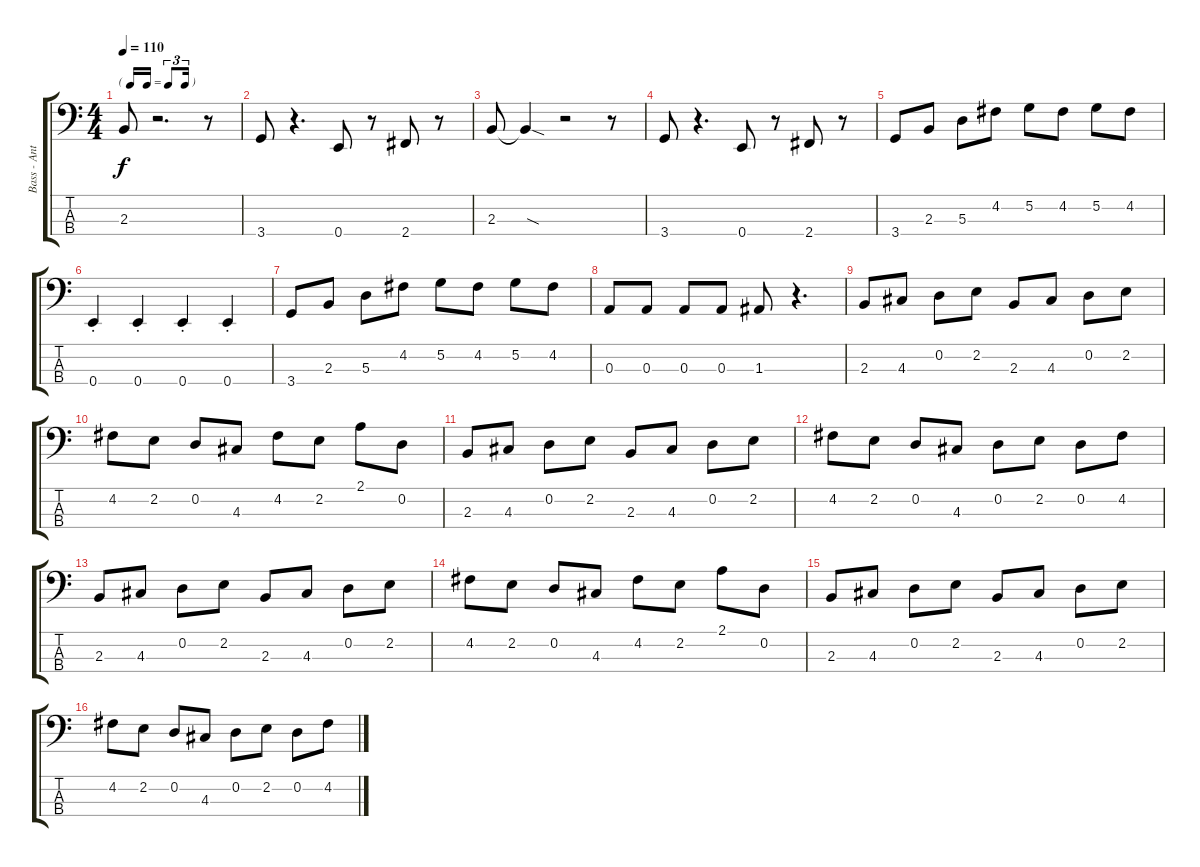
\track ("Bass - Anthony" "Bass - Ant") {instrument electricbassfinger}
\staff {score tabs}
\tuning (G2 D2 A1 E1) {hide}
\ts (4 4)
\tf triplet16th
\tempo 110
\clef f4
\ks c
2.3.8{dy f} r.2{d} r.8 |
3.4.8 r.4{d} 0.4.8 r.8 2.4.8 r.8 |
2.3.8 2.3{sod t}.4 r.2 r.8 |
3.4.8 r.4{d} 0.4.8 r.8 2.4.8 r.8 |
3.4.8 2.3.8 5.3.8 4.2.8 5.2.8 4.2.8 5.2.8 4.2.8 |
0.4{st}.4 0.4{st}.4 0.4{st}.4 0.4{st}.4 |
3.4.8 2.3.8 5.3.8 4.2.8 5.2.8 4.2.8 5.2.8 4.2.8 |
0.3.8 0.3.8 0.3.8 0.3.8 1.3.8 r.4{d} |
2.3.8 4.3.8 0.2.8 2.2.8 2.3.8 4.3.8 0.2.8 2.2.8 |
4.2.8 2.2.8 0.2.8 4.3.8 4.2.8 2.2.8 2.1.8 0.2.8 |
2.3.8 4.3.8 0.2.8 2.2.8 2.3.8 4.3.8 0.2.8 2.2.8 |
4.2.8 2.2.8 0.2.8 4.3.8 0.2.8 2.2.8 0.2.8 4.2.8 |
2.3.8 4.3.8 0.2.8 2.2.8 2.3.8 4.3.8 0.2.8 2.2.8 |
4.2.8 2.2.8 0.2.8 4.3.8 4.2.8 2.2.8 2.1.8 0.2.8 |
2.3.8 4.3.8 0.2.8 2.2.8 2.3.8 4.3.8 0.2.8 2.2.8 |
4.2.8 2.2.8 0.2.8 4.3.8 0.2.8 2.2.8 0.2.8 4.2.8
